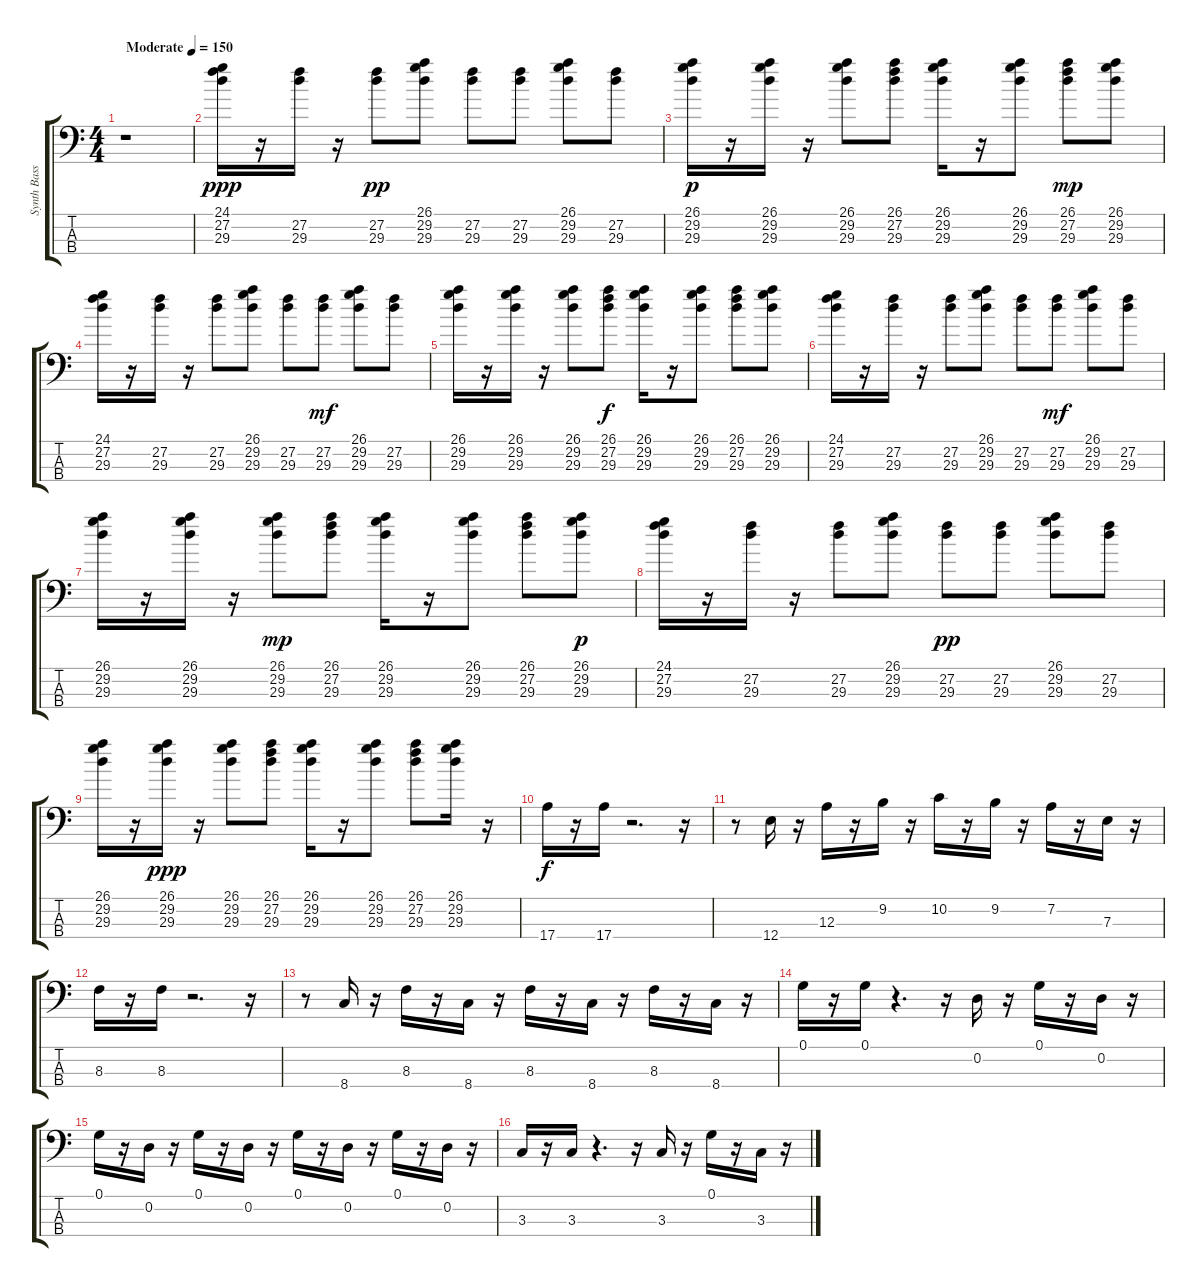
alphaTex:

\track ("Synth Bass" "Synth Bass") {instrument synthbass2}
\staff {score tabs}
\tuning (G2 D2 A1 E1) {hide}
\ts (4 4)
\tempo (150 "Moderate")
\clef f4
\ks c
r.1{dy ppp instrument synthbass2} |
(24.1 27.2 29.3).16 r.16 (27.2 29.3).16{balance 0} r.16 (27.2 29.3).8{dy pp balance 0} (26.1 29.2 29.3).8{balance 1} (27.2 29.3).8{balance 1} (27.2 29.3).8{balance 1} (26.1 29.2 29.3).8{balance 1} (27.2 29.3).8{balance 2} |
(26.1 29.2 29.3).16{dy p balance 2} r.16 (26.1 29.2 29.3).16{balance 2} r.16 (26.1 29.2 29.3).8{balance 2} (26.1 27.2 29.3).8{balance 3} (26.1 29.2 29.3).16{balance 3} r.16 (26.1 29.2 29.3).8{balance 3} (26.1 27.2 29.3).8{dy mp balance 3} (26.1 29.2 29.3).8{balance 4} |
(24.1 27.2 29.3).16{balance 4} r.16 (27.2 29.3).16{balance 4} r.16 (27.2 29.3).8{balance 4} (26.1 29.2 29.3).8{balance 5} (27.2 29.3).8{balance 5} (27.2 29.3).8{dy mf balance 5} (26.1 29.2 29.3).8{balance 5} (27.2 29.3).8{balance 6} |
(26.1 29.2 29.3).16{balance 6} r.16 (26.1 29.2 29.3).16{balance 6} r.16 (26.1 29.2 29.3).8{balance 6} (26.1 27.2 29.3).8{dy f balance 7} (26.1 29.2 29.3).16{balance 7} r.16 (26.1 29.2 29.3).8{balance 7} (26.1 27.2 29.3).8{balance 7} (26.1 29.2 29.3).8{balance 8} |
(24.1 27.2 29.3).16{balance 8} r.16 (27.2 29.3).16{balance 8} r.16 (27.2 29.3).8{balance 8} (26.1 29.2 29.3).8{balance 9} (27.2 29.3).8{balance 9} (27.2 29.3).8{dy mf balance 9} (26.1 29.2 29.3).8{balance 9} (27.2 29.3).8{balance 10} |
(26.1 29.2 29.3).16{balance 10} r.16 (26.1 29.2 29.3).16{balance 10} r.16 (26.1 29.2 29.3).8{dy mp balance 10} (26.1 27.2 29.3).8{balance 11} (26.1 29.2 29.3).16{balance 11} r.16 (26.1 29.2 29.3).8{balance 11} (26.1 27.2 29.3).8{balance 11} (26.1 29.2 29.3).8{dy p balance 12} |
(24.1 27.2 29.3).16{balance 12} r.16 (27.2 29.3).16{balance 12} r.16 (27.2 29.3).8{balance 12} (26.1 29.2 29.3).8{balance 13} (27.2 29.3).8{dy pp balance 13} (27.2 29.3).8{balance 13} (26.1 29.2 29.3).8{balance 13} (27.2 29.3).8{balance 14} |
(26.1 29.2 29.3).16{balance 14} r.16 (26.1 29.2 29.3).16{dy ppp balance 14} r.16 (26.1 29.2 29.3).8{balance 14} (26.1 27.2 29.3).8{balance 15} (26.1 29.2 29.3).16{balance 15} r.16 (26.1 29.2 29.3).8{balance 15} (26.1 27.2 29.3).8{balance 15} (26.1 29.2 29.3).16{balance 16} r.16 |
17.4.16{dy f balance 8} r.16 17.4.16 r.2{d} r.16 |
r.8 12.4.16 r.16 12.3.16 r.16 9.2.16 r.16 10.2.16 r.16 9.2.16 r.16 7.2.16 r.16 7.3.16 r.16 |
8.3.16 r.16 8.3.16 r.2{d} r.16 |
r.8 8.4.16 r.16 8.3.16 r.16 8.4.16 r.16 8.3.16 r.16 8.4.16 r.16 8.3.16 r.16 8.4.16 r.16 |
0.1.16 r.16 0.1.16 r.4{d} r.16 0.2.16 r.16 0.1.16 r.16 0.2.16 r.16 |
0.1.16 r.16 0.2.16 r.16 0.1.16 r.16 0.2.16 r.16 0.1.16 r.16 0.2.16 r.16 0.1.16 r.16 0.2.16 r.16 |
3.3.16 r.16 3.3.16 r.4{d} r.16 3.3.16 r.16 0.1.16 r.16 3.3.16 r.16
